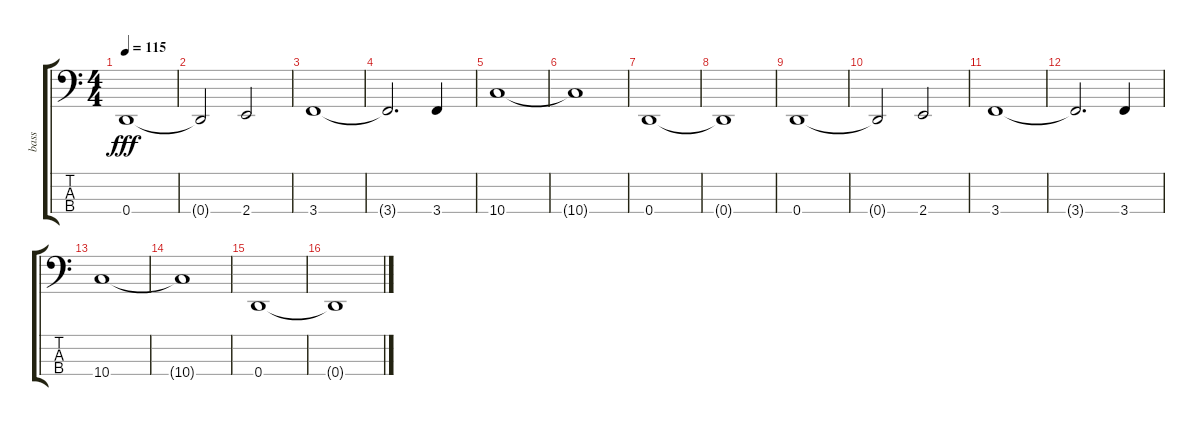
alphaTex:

\track ("bass" "bass") {instrument electricbassfinger}
\staff {score tabs}
\tuning (F2 C2 G1 D1) {hide}
\ts (4 4)
\tempo 115
\clef f4
\ks c
0.4.1{dy fff} |
0.4{t}.2 2.4.2 |
3.4.1 |
3.4{t}.2{d} 3.4.4 |
10.4.1 |
10.4{t}.1 |
0.4.1 |
0.4{t}.1 |
0.4.1 |
0.4{t}.2 2.4.2 |
3.4.1 |
3.4{t}.2{d} 3.4.4 |
10.4.1 |
10.4{t}.1 |
0.4.1 |
0.4{t}.1
